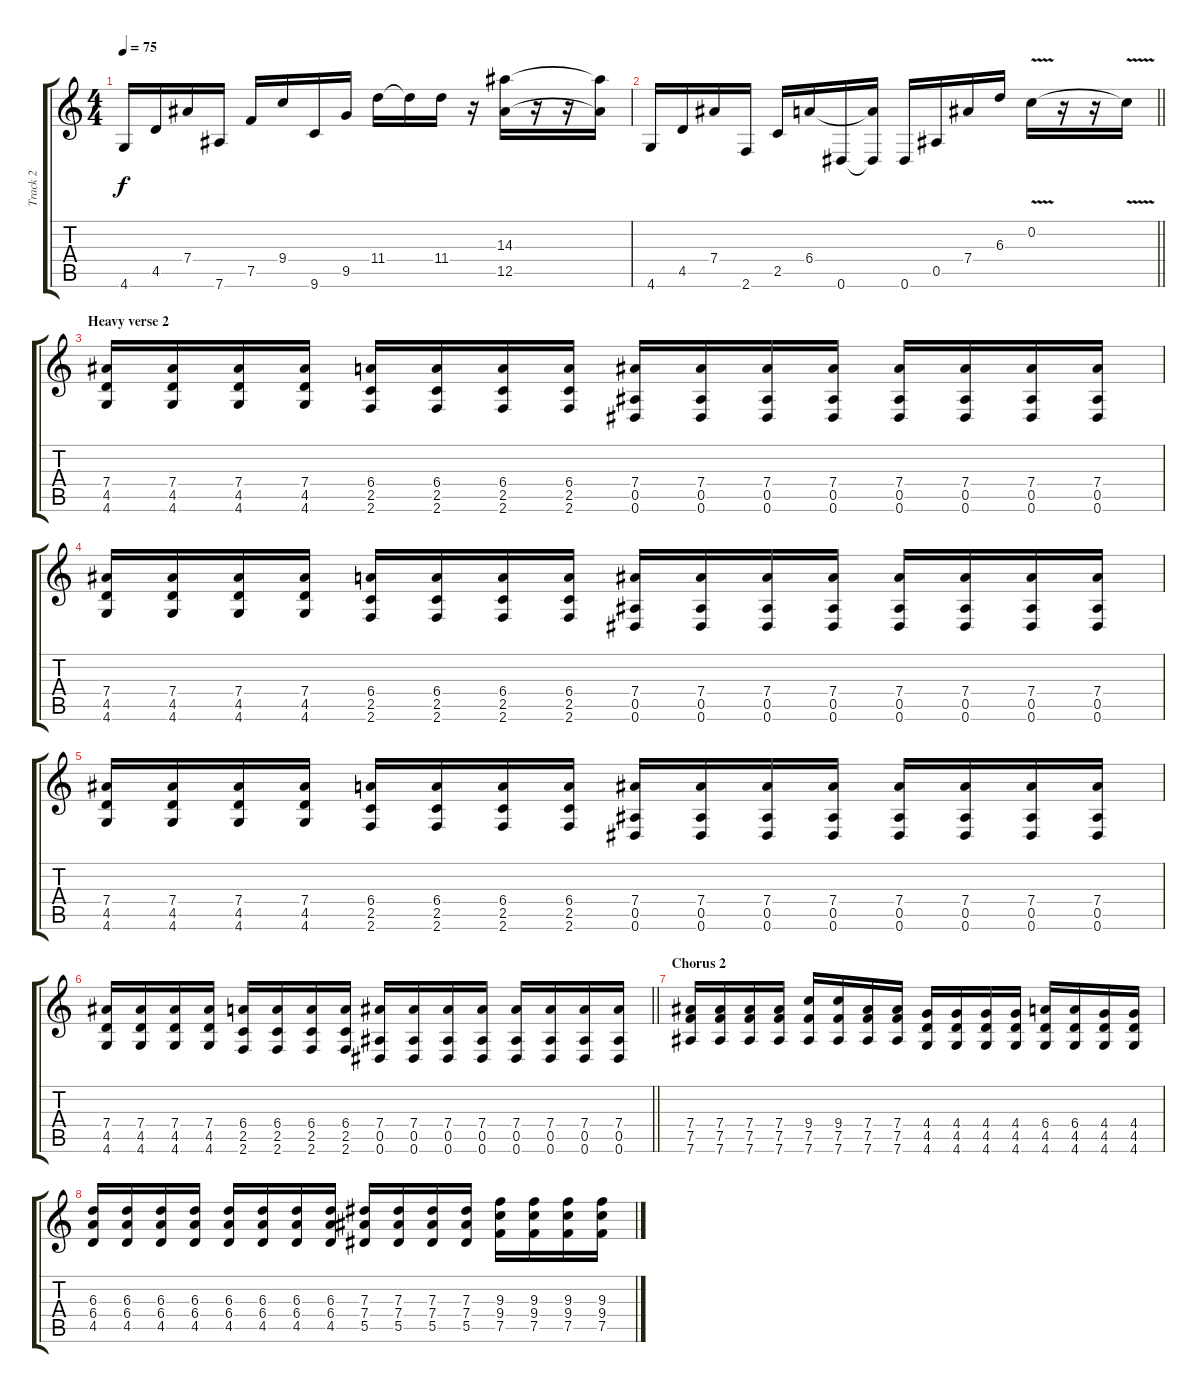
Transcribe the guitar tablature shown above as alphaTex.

\track ("Track 2" "Track 2") {instrument distortionguitar}
\staff {score tabs}
\tuning (F4 C4 Ab3 Eb3 Bb2 Eb2) {hide}
\ts (4 4)
\tempo 75
\clef g2
\ks c
4.6.16{dy f} 4.5.16 7.4.16 7.6.16 7.5.16 9.4.16 9.6.16 9.5.16 11.4.16 11.4{t}.16 11.4.16 r.16 (14.3 12.5).16 r.16 r.16 (14.3{t} 12.5{t}).16 |
\barLineRight lightlight
4.6.16 4.5.16 7.4.16 2.6.16 2.5.16 6.4.16 0.6.16 (6.4{t} 0.6{t}).16 0.6.16 0.5.16 7.4.16 6.3.16 0.2{v}.16 r.16 r.16 0.2{t}.16 |
\section ("" "Heavy verse 2")
(7.4 4.5 4.6).16{instrument distortionguitar} (7.4 4.5 4.6).16 (7.4 4.5 4.6).16 (7.4 4.5 4.6).16 (6.4 2.5 2.6).16 (6.4 2.5 2.6).16 (6.4 2.5 2.6).16 (6.4 2.5 2.6).16 (7.4 0.5 0.6).16 (7.4 0.5 0.6).16 (7.4 0.5 0.6).16 (7.4 0.5 0.6).16 (7.4 0.5 0.6).16 (7.4 0.5 0.6).16 (7.4 0.5 0.6).16 (7.4 0.5 0.6).16 |
(7.4 4.5 4.6).16 (7.4 4.5 4.6).16 (7.4 4.5 4.6).16 (7.4 4.5 4.6).16 (6.4 2.5 2.6).16 (6.4 2.5 2.6).16 (6.4 2.5 2.6).16 (6.4 2.5 2.6).16 (7.4 0.5 0.6).16 (7.4 0.5 0.6).16 (7.4 0.5 0.6).16 (7.4 0.5 0.6).16 (7.4 0.5 0.6).16 (7.4 0.5 0.6).16 (7.4 0.5 0.6).16 (7.4 0.5 0.6).16 |
(7.4 4.5 4.6).16 (7.4 4.5 4.6).16 (7.4 4.5 4.6).16 (7.4 4.5 4.6).16 (6.4 2.5 2.6).16 (6.4 2.5 2.6).16 (6.4 2.5 2.6).16 (6.4 2.5 2.6).16 (7.4 0.5 0.6).16 (7.4 0.5 0.6).16 (7.4 0.5 0.6).16 (7.4 0.5 0.6).16 (7.4 0.5 0.6).16 (7.4 0.5 0.6).16 (7.4 0.5 0.6).16 (7.4 0.5 0.6).16 |
\barLineRight lightlight
(7.4 4.5 4.6).16 (7.4 4.5 4.6).16 (7.4 4.5 4.6).16 (7.4 4.5 4.6).16 (6.4 2.5 2.6).16 (6.4 2.5 2.6).16 (6.4 2.5 2.6).16 (6.4 2.5 2.6).16 (7.4 0.5 0.6).16 (7.4 0.5 0.6).16 (7.4 0.5 0.6).16 (7.4 0.5 0.6).16 (7.4 0.5 0.6).16 (7.4 0.5 0.6).16 (7.4 0.5 0.6).16 (7.4 0.5 0.6).16 |
\section ("" "Chorus 2")
(7.4 7.5 7.6).16 (7.4 7.5 7.6).16 (7.4 7.5 7.6).16 (7.4 7.5 7.6).16 (9.4 7.5 7.6).16 (9.4 7.5 7.6).16 (7.4 7.5 7.6).16 (7.4 7.5 7.6).16 (4.4 4.5 4.6).16 (4.4 4.5 4.6).16 (4.4 4.5 4.6).16 (4.4 4.5 4.6).16 (6.4 4.5 4.6).16 (6.4 4.5 4.6).16 (4.4 4.5 4.6).16 (4.4 4.5 4.6).16 |
(6.3 6.4 4.5).16 (6.3 6.4 4.5).16 (6.3 6.4 4.5).16 (6.3 6.4 4.5).16 (6.3 6.4 4.5).16 (6.3 6.4 4.5).16 (6.3 6.4 4.5).16 (6.3 6.4 4.5).16 (7.3 7.4 5.5).16 (7.3 7.4 5.5).16 (7.3 7.4 5.5).16 (7.3 7.4 5.5).16 (9.3 9.4 7.5).16 (9.3 9.4 7.5).16 (9.3 9.4 7.5).16 (9.3 9.4 7.5).16
